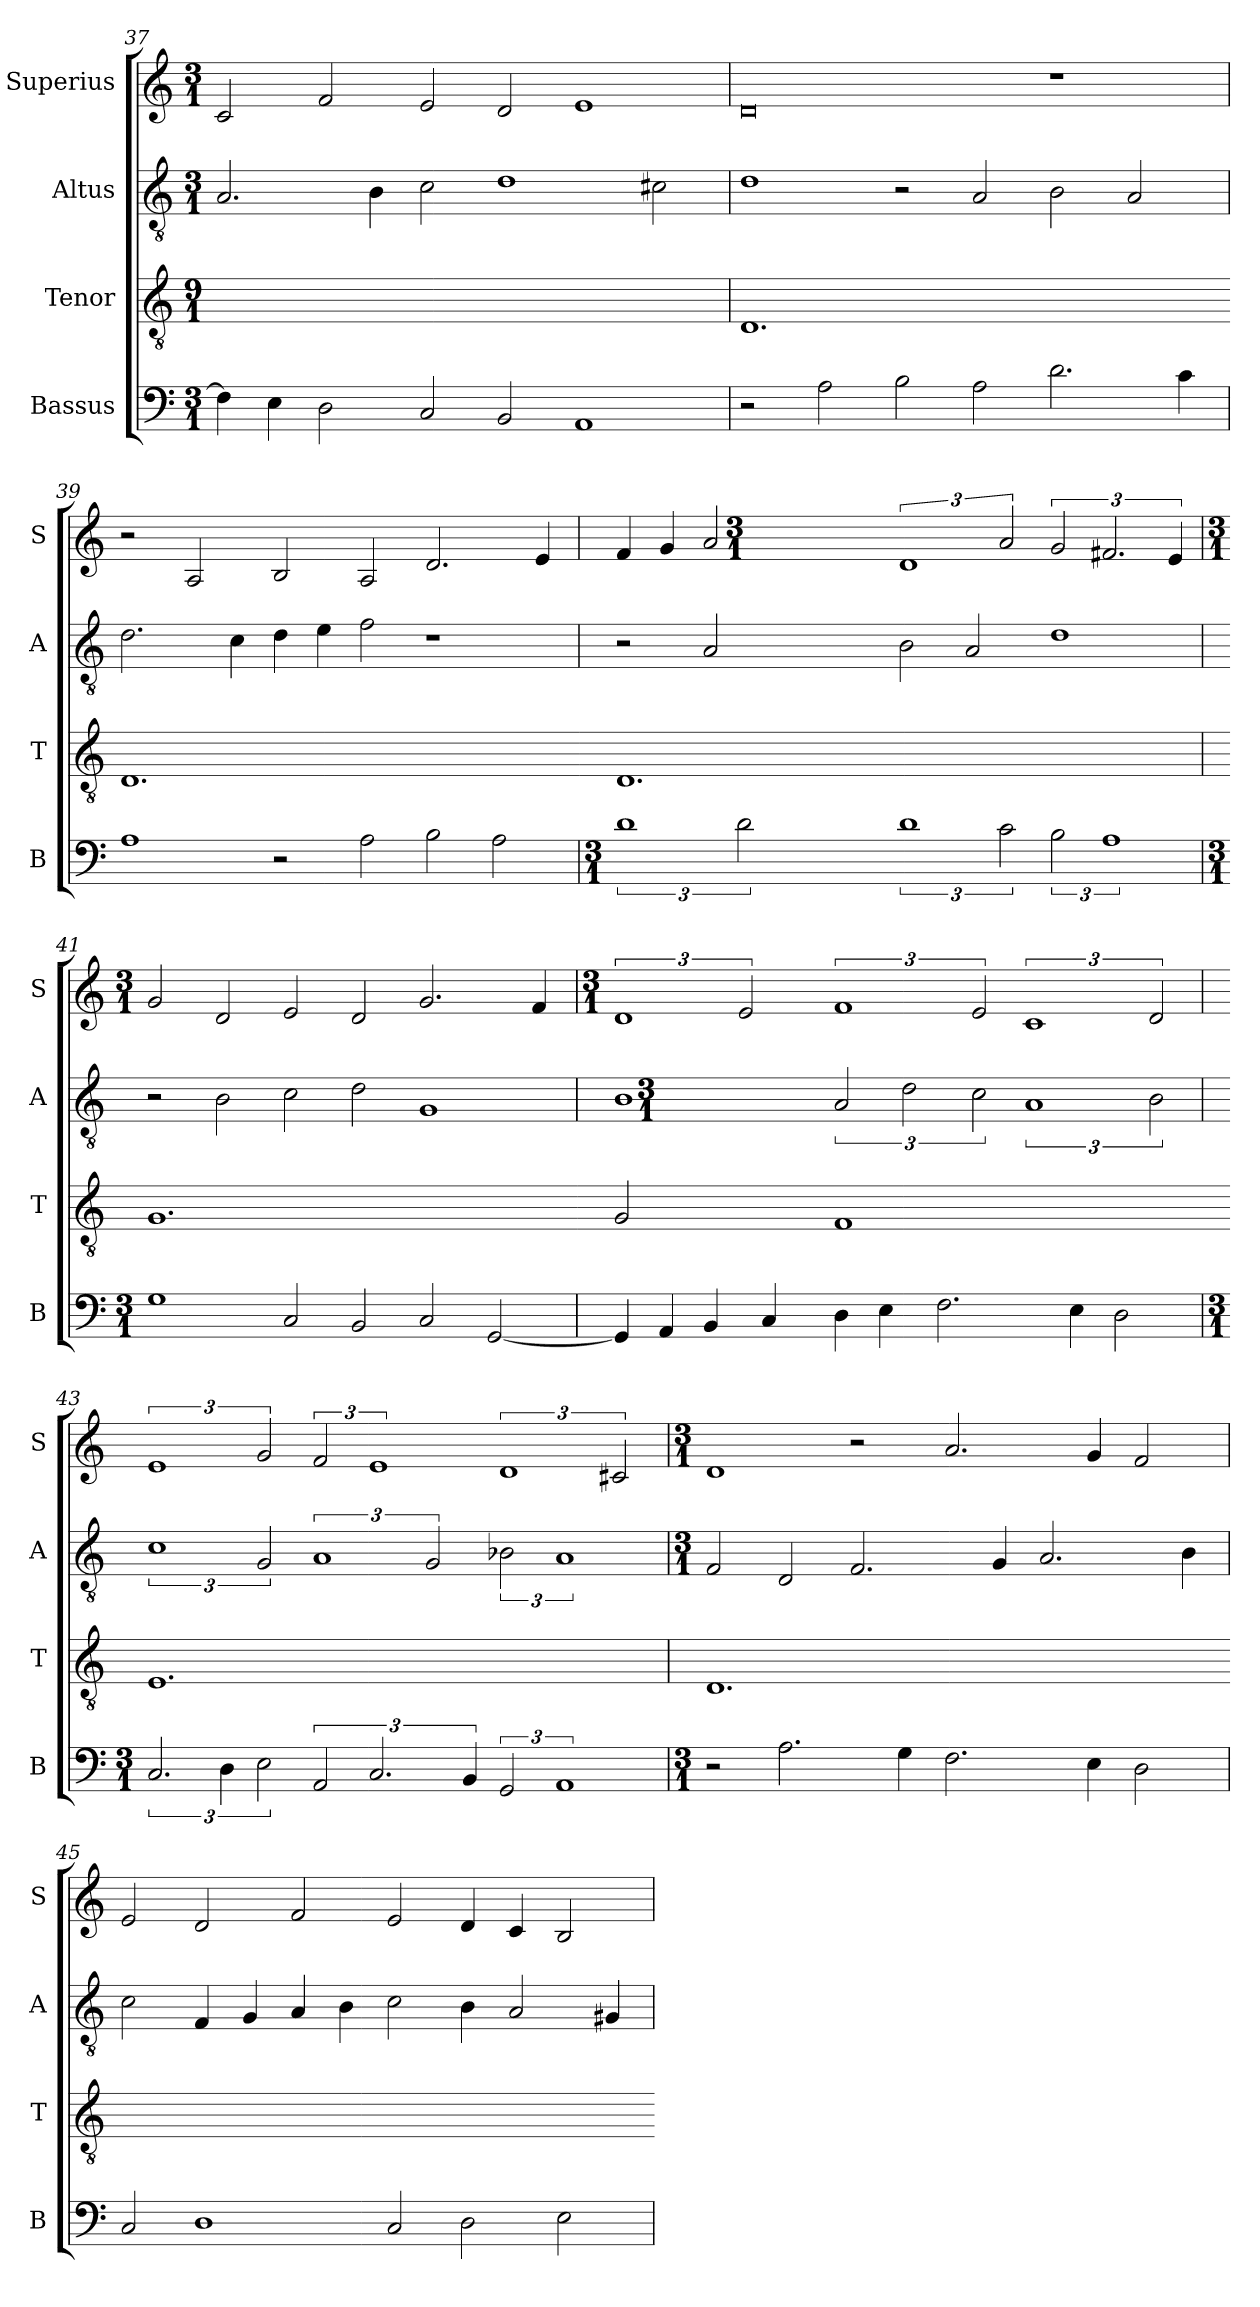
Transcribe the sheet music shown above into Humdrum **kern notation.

**kern	**kern	**kern	**kern
*part4	*part3	*part2	*part1
*staff4	*staff3	*staff2	*staff1
*I"Bassus	*I"Tenor	*I"Altus	*I"Superius
*I'B	*I'T	*I'A	*I'S
*clefF4	*clefGv2	*clefGv2	*clefG2
*k[]	*k[]	*k[]	*k[]
*M3/1	*M9/1	*M3/1	*M3/1
=37	=37	=37	=37
!	!LO:N:vis=1.	!	!
4F\]	0.r	2.A/	2c/
4E\	.	.	.
2D\	.	.	2f/
.	.	4B\	.
2C/	.	2c\	2e/
2BB/	.	1d	2d/
1AA	.	.	1e
.	.	2c#X\	.
=38	=38	=38	=38
!	!LO:N:vis=1.	!	!
2r	0.D	1d	0d
2A\	.	.	.
2B\	.	2r	.
2A\	.	2A/	.
2.d\	.	2B\	1r
.	.	2A/	.
4c\	.	.	.
=39	=39-	=39	=39
!	!LO:N:vis=1.	!	!
1A	0.D	2.d\	2r
.	.	.	2A/
.	.	4c\	.
2r	.	4d\	2B/
.	.	4e\	.
2A\	.	2f\	2A/
2B\	.	1r	2.d/
2A\	.	.	.
.	.	.	4e/
=40	=40-	=40	=40
*M3/1	*	*	*
!	!LO:N:vis=1.	!	!
3%2d	0.D	2r	4f/
.	.	.	4g/
.	.	2A/	2a/
3d\	.	.	.
*	*	*	*M3/1
3%2d	.	2B\	3%2d
.	.	2A/	.
3c\	.	.	3a/
3B\	.	1d	3g/
3%2A	.	.	3.f#X/
.	.	.	6e/
=41	=41	=41	=41
*M3/1	*	*	*M3/1
!	!LO:N:vis=1.	!	!
1G	0.G	2r	2g/
.	.	2B\	2d/
2C/	.	2c\	2e/
2BB/	.	2d\	2d/
2C/	.	1G	2.g/
[2GG/	.	.	.
.	.	.	4f/
=42	=42-	=42	=42
*	*	*	*M3/1
!	!LO:N:vis=2	!	!
4GG/]	1G	1B	3%2d
4AA/	.	.	.
4BB/	.	.	.
.	.	.	3e/
4C/	.	.	.
*	*	*M3/1	*
!	!LO:N:vis=1	!	!
4D\	0F	3A/	3%2f
4E\	.	.	.
.	.	3d\	.
2.F\	.	.	.
.	.	3c\	3e/
.	.	3%2A	3%2c
4E\	.	.	.
2D\	.	.	.
.	.	3B\	3d/
=43	=43-	=43	=43
*M3/1	*	*	*
!	!LO:N:vis=1.	!	!
3.C/	0.E	3%2c	3%2e
6D\	.	.	.
3E\	.	3G/	3g/
3AA/	.	3%2A	3f/
3.C/	.	.	3%2e
.	.	3G/	.
6BB/	.	.	.
3GG/	.	3B-X\	3%2d
3%2AA	.	3%2A	.
.	.	.	3c#X/
=44	=44	=44	=44
*M3/1	*	*M3/1	*M3/1
!	!LO:N:vis=1.	!	!
2r	0.D	2F/	1d
2.A\	.	2D/	.
.	.	2.F/	2r
4G\	.	.	.
2.F\	.	.	2.a/
.	.	4G/	.
.	.	2.A/	.
4E\	.	.	4g/
2D\	.	.	2f/
.	.	4B\	.
=45	=45-	=45	=45
!	!LO:N:vis=1.	!	!
2C/	0.r	2c\	2e/
1D	.	4F/	2d/
.	.	4G/	.
.	.	4A/	2f/
.	.	4B\	.
2C/	.	2c\	2e/
2D\	.	4B\	4d/
.	.	2A/	4c/
2E\	.	.	2B/
.	.	4G#X/	.
=	=-	=	=
*-	*-	*-	*-
